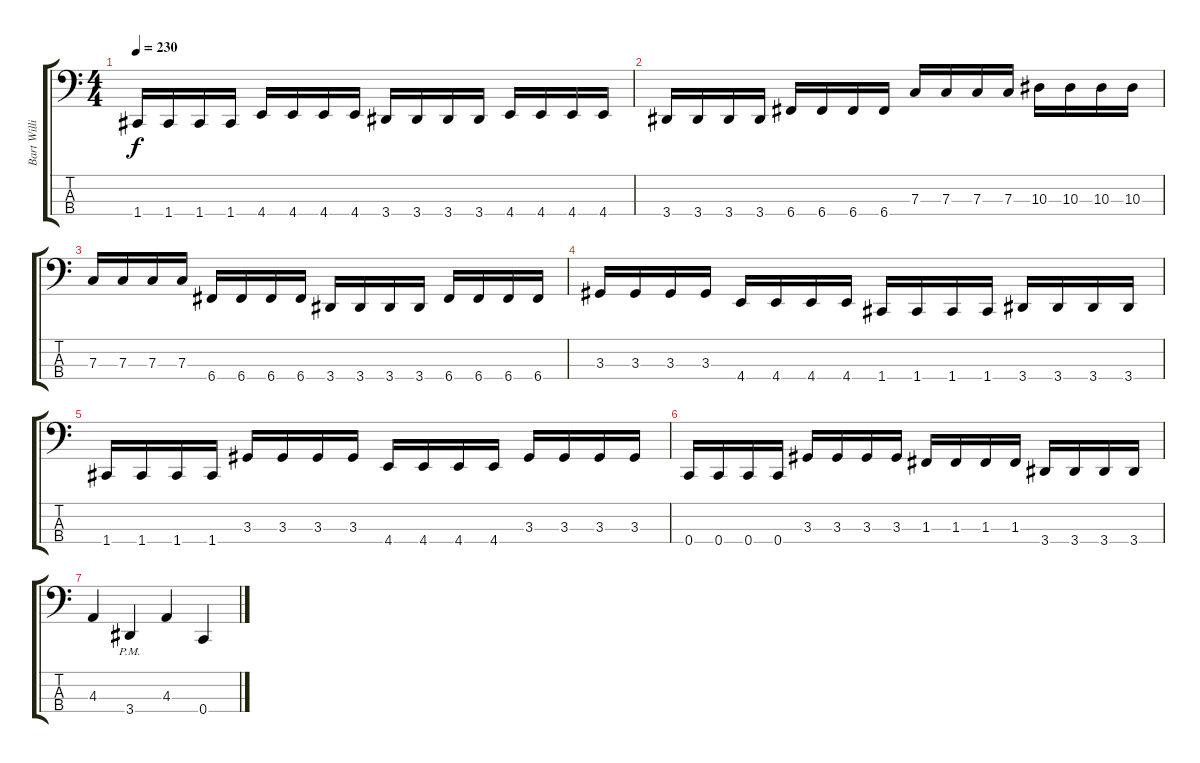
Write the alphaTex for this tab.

\track ("Bart Williams" "Bart Willi") {instrument electricbassfinger}
\staff {score tabs}
\tuning (Eb2 Bb1 F1 C1) {hide}
\ts (4 4)
\tempo 230
\clef f4
\ks c
1.4.16{dy f} 1.4.16 1.4.16 1.4.16 4.4.16 4.4.16 4.4.16 4.4.16 3.4.16 3.4.16 3.4.16 3.4.16 4.4.16 4.4.16 4.4.16 4.4.16 |
3.4.16 3.4.16 3.4.16 3.4.16 6.4.16 6.4.16 6.4.16 6.4.16 7.3.16 7.3.16 7.3.16 7.3.16 10.3.16 10.3.16 10.3.16 10.3.16 |
7.3.16 7.3.16 7.3.16 7.3.16 6.4.16 6.4.16 6.4.16 6.4.16 3.4.16 3.4.16 3.4.16 3.4.16 6.4.16 6.4.16 6.4.16 6.4.16 |
3.3.16 3.3.16 3.3.16 3.3.16 4.4.16 4.4.16 4.4.16 4.4.16 1.4.16 1.4.16 1.4.16 1.4.16 3.4.16 3.4.16 3.4.16 3.4.16 |
1.4.16 1.4.16 1.4.16 1.4.16 3.3.16 3.3.16 3.3.16 3.3.16 4.4.16 4.4.16 4.4.16 4.4.16 3.3.16 3.3.16 3.3.16 3.3.16 |
0.4.16 0.4.16 0.4.16 0.4.16 3.3.16 3.3.16 3.3.16 3.3.16 1.3.16 1.3.16 1.3.16 1.3.16 3.4.16 3.4.16 3.4.16 3.4.16 |
4.3.4 3.4{pm}.4 4.3.4 0.4.4
